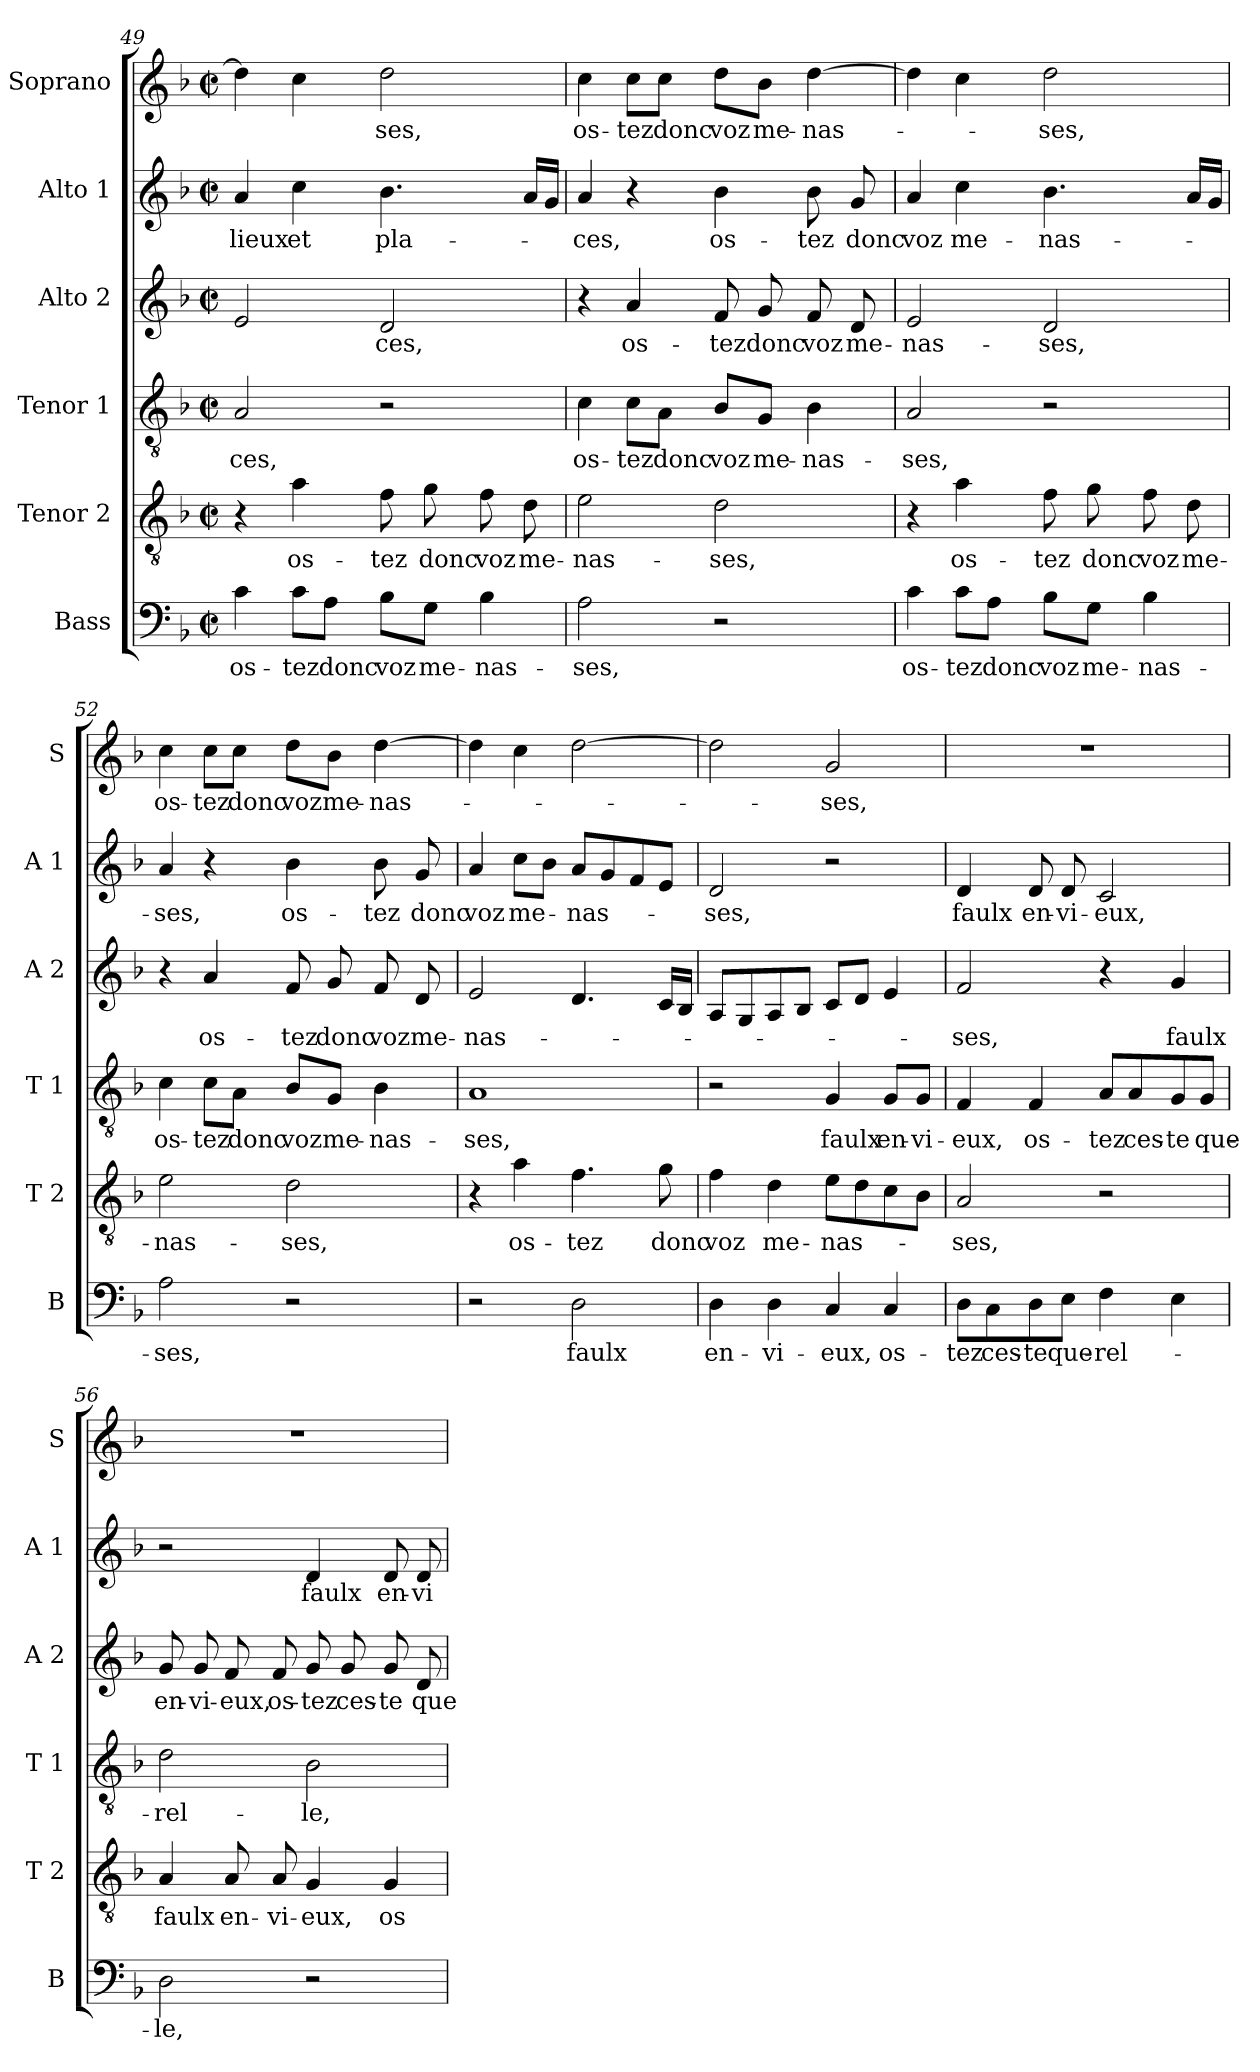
**kern	**text	**kern	**text	**kern	**text	**kern	**text	**kern	**text	**kern	**text
*part6	*part6	*part5	*part5	*part4	*part4	*part3	*part3	*part2	*part2	*part1	*part1
*staff6	*staff6	*staff5	*staff5	*staff4	*staff4	*staff3	*staff3	*staff2	*staff2	*staff1	*staff1
*I"Bass	*	*I"Tenor 2	*	*I"Tenor 1	*	*I"Alto 2	*	*I"Alto 1	*	*I"Soprano	*
*I'B	*	*I'T 2	*	*I'T 1	*	*I'A 2	*	*I'A 1	*	*I'S	*
*clefF4	*	*clefGv2	*	*clefGv2	*	*clefG2	*	*clefG2	*	*clefG2	*
*k[b-]	*	*k[b-]	*	*k[b-]	*	*k[b-]	*	*k[b-]	*	*k[b-]	*
*F:	*	*F:	*	*F:	*	*F:	*	*F:	*	*F:	*
*M2/2	*	*M2/2	*	*M2/2	*	*M2/2	*	*M2/2	*	*M2/2	*
*met(c|)	*	*met(c|)	*	*met(c|)	*	*met(c|)	*	*met(c|)	*	*met(c|)	*
=49	=49	=49	=49	=49	=49	=49	=49	=49	=49	=49	=49
4c\	os-	4r	.	2A/	-ces,	2e/	.	4a/	lieux	4dd\]	.
8c\L	-tez	4a\	os-	.	.	.	.	4cc\	et	4cc\	.
8A\J	donc	.	.	.	.	.	.	.	.	.	.
8B-\L	voz	8f\	-tez	2r	.	2d/	-ces,	4.b-\	pla-	2dd\	-ses,
8G\J	me-	8g\	donc	.	.	.	.	.	.	.	.
4B-\	-nas-	8f\	voz	.	.	.	.	.	.	.	.
.	.	8d\	me-	.	.	.	.	16a/LL	.	.	.
.	.	.	.	.	.	.	.	16g/JJ	.	.	.
=50	=50	=50	=50	=50	=50	=50	=50	=50	=50	=50	=50
2A\	-ses,	2e\	-nas-	4c\	os-	4r	.	4a/	-ces,	4cc\	os-
.	.	.	.	8c\L	-tez	4a/	os-	4r	.	8cc\L	-tez
.	.	.	.	8A\J	donc	.	.	.	.	8cc\J	donc
2r	.	2d\	-ses,	8B-/L	voz	8f/	-tez	4b-\	os-	8dd\L	voz
.	.	.	.	8G/J	me-	8g/	donc	.	.	8b-\J	me-
.	.	.	.	4B-\	-nas-	8f/	voz	8b-\	-tez	[4dd\	-nas-
.	.	.	.	.	.	8d/	me-	8g/	donc	.	.
=51	=51	=51	=51	=51	=51	=51	=51	=51	=51	=51	=51
4c\	os-	4r	.	2A/	-ses,	2e/	-nas-	4a/	voz	4dd\]	.
8c\L	-tez	4a\	os-	.	.	.	.	4cc\	me-	4cc\	.
8A\J	donc	.	.	.	.	.	.	.	.	.	.
8B-\L	voz	8f\	-tez	2r	.	2d/	-ses,	4.b-\	-nas-	2dd\	-ses,
8G\J	me-	8g\	donc	.	.	.	.	.	.	.	.
4B-\	-nas-	8f\	voz	.	.	.	.	.	.	.	.
.	.	8d\	me-	.	.	.	.	16a/LL	.	.	.
.	.	.	.	.	.	.	.	16g/JJ	.	.	.
!!LO:PB:g=z
=52	=52	=52	=52	=52	=52	=52	=52	=52	=52	=52	=52
2A\	-ses,	2e\	-nas-	4c\	os-	4r	.	4a/	-ses,	4cc\	os-
.	.	.	.	8c\L	-tez	4a/	os-	4r	.	8cc\L	-tez
.	.	.	.	8A\J	donc	.	.	.	.	8cc\J	donc
2r	.	2d\	-ses,	8B-/L	voz	8f/	-tez	4b-\	os-	8dd\L	voz
.	.	.	.	8G/J	me-	8g/	donc	.	.	8b-\J	me-
.	.	.	.	4B-\	-nas-	8f/	voz	8b-\	-tez	[4dd\	-nas-
.	.	.	.	.	.	8d/	me-	8g/	donc	.	.
=53	=53	=53	=53	=53	=53	=53	=53	=53	=53	=53	=53
2r	.	4r	.	1A	-ses,	2e/	-nas-	4a/	voz	4dd\]	.
.	.	4a\	os-	.	.	.	.	8cc\L	me-	4cc\	.
.	.	.	.	.	.	.	.	8b-\J	.	.	.
2D\	faulx	4.f\	-tez	.	.	4.d/	.	8a/L	-nas-	[2dd\	.
.	.	.	.	.	.	.	.	8g/	.	.	.
.	.	.	.	.	.	.	.	8f/	.	.	.
.	.	8g\	donc	.	.	16c/LL	.	8e/J	.	.	.
.	.	.	.	.	.	16B-/JJ	.	.	.	.	.
=54	=54	=54	=54	=54	=54	=54	=54	=54	=54	=54	=54
4D\	en-	4f\	voz	2r	.	8A/L	.	2d/	-ses,	2dd\]	.
.	.	.	.	.	.	8G/	.	.	.	.	.
4D\	-vi-	4d\	me-	.	.	8A/	.	.	.	.	.
.	.	.	.	.	.	8B-/J	.	.	.	.	.
4C/	-eux,	8e\L	-nas-	4G/	faulx	8c/L	.	2r	.	2g/	-ses,
.	.	8d\	.	.	.	8d/J	.	.	.	.	.
4C/	os-	8c\	.	8G/L	en-	4e/	.	.	.	.	.
.	.	8B-\J	.	8G/J	-vi-	.	.	.	.	.	.
=55	=55	=55	=55	=55	=55	=55	=55	=55	=55	=55	=55
8D\L	-tez	2A/	-ses,	4F/	-eux,	2f/	-ses,	4d/	faulx	1r	.
8C\	ces-	.	.	.	.	.	.	.	.	.	.
8D\	-te	.	.	4F/	os-	.	.	8d/	en-	.	.
8E\J	que-	.	.	.	.	.	.	8d/	-vi-	.	.
4F\	-rel-	2r	.	8A/L	-tez	4r	.	2c/	-eux,	.	.
.	.	.	.	8A/	ces-	.	.	.	.	.	.
4E\	.	.	.	8G/	-te	4g/	faulx	.	.	.	.
.	.	.	.	8G/J	que-	.	.	.	.	.	.
=56	=56	=56	=56	=56	=56	=56	=56	=56	=56	=56	=56
2D\	-le,	4A/	faulx	2d\	-rel-	8g/	en-	2r	.	1r	.
.	.	.	.	.	.	8g/	-vi-	.	.	.	.
.	.	8A/	en-	.	.	8f/	-eux,	.	.	.	.
.	.	8A/	-vi-	.	.	8f/	os-	.	.	.	.
2r	.	4G/	-eux,	2B-\	-le,	8g/	-tez	4d/	faulx	.	.
.	.	.	.	.	.	8g/	ces-	.	.	.	.
.	.	4G/	os-	.	.	8g/	-te	8d/	en-	.	.
.	.	.	.	.	.	8d/	que-	8d/	-vi-	.	.
=	=	=	=	=	=	=	=	=	=	=	=
*-	*-	*-	*-	*-	*-	*-	*-	*-	*-	*-	*-
